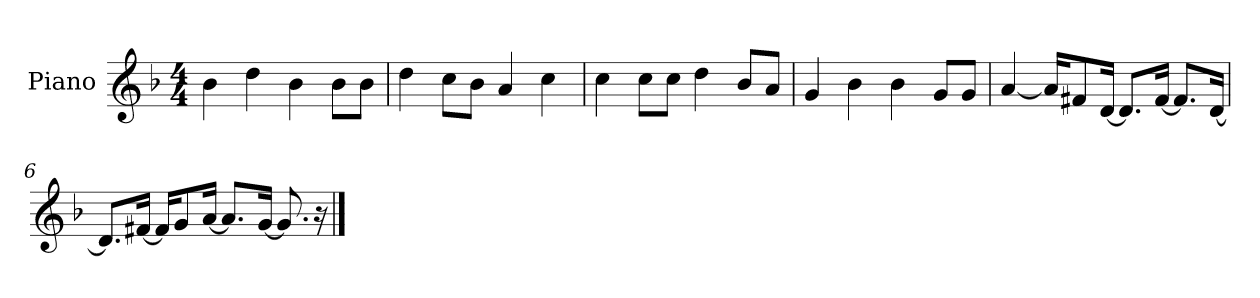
**kern
*part1
*staff1
*I"Piano
*I'P-no
*clefG2
*k[b-]
*M4/4
*MM90
=1
4b-\
4dd\
4b-\
8b-\L
8b-\J
=2
4dd\
8cc\L
8b-\J
4a/
4cc\
=3
4cc\
8cc\L
8cc\J
4dd\
8b-/L
8a/J
=4
4g/
4b-\
4b-\
8g/L
8g/J
=5
[4a/
16a/KL]
8f#X/
[16d/Jk
8.d/L]
[16f#/Jk
8.f#/L]
[16d/Jk
!!LO:LB:g=z
=6
8.d/L]
[16f#X/Jk
16f#/KL]
8g/
[16a/Jk
8.a/L]
[16g/Jk
8.g/]
16r
==
*-
